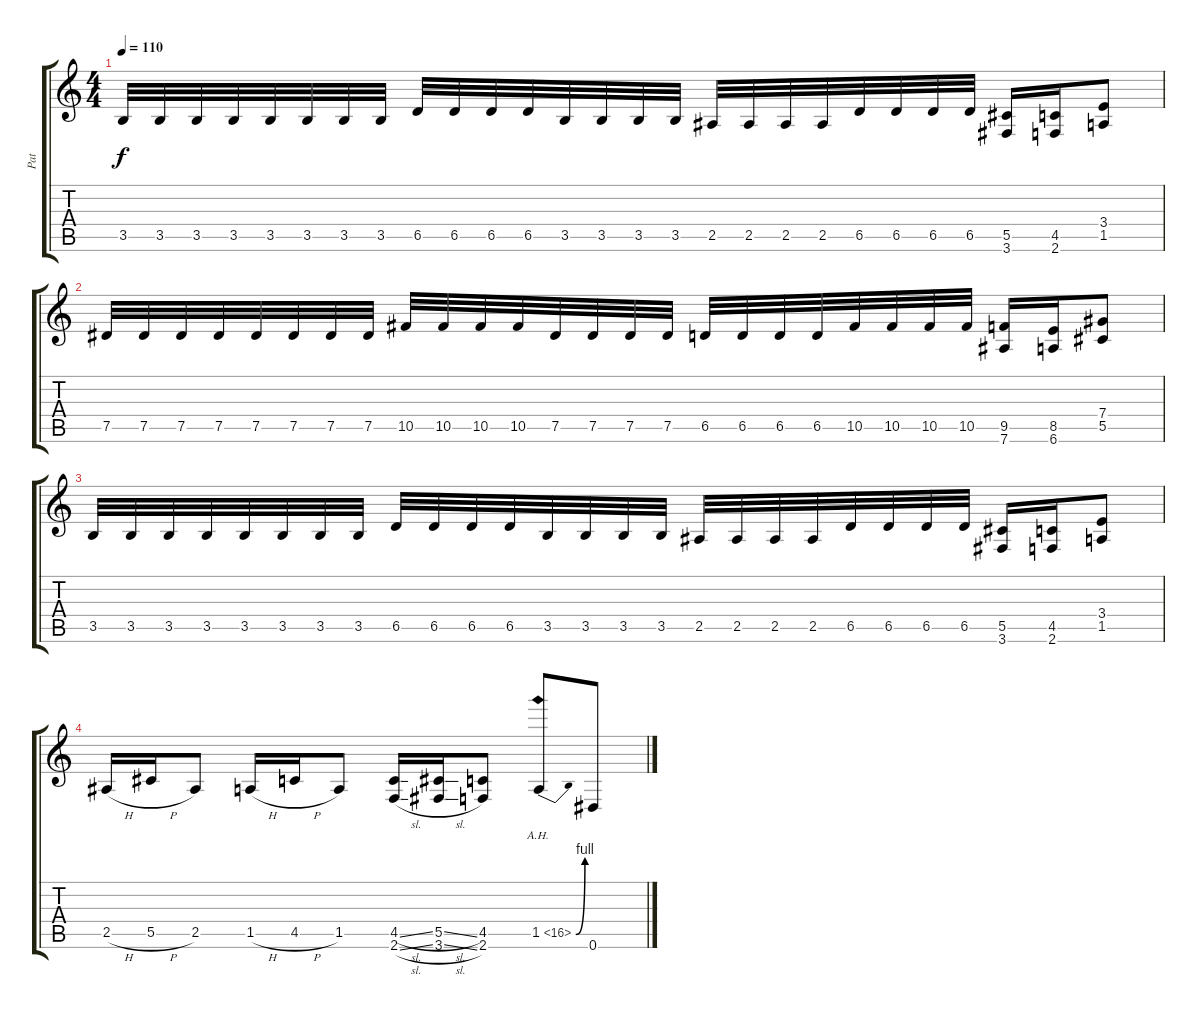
\track ("Pat" "Pat") {solo instrument distortionguitar}
\staff {score tabs}
\tuning (Eb4 Bb3 Gb3 Db3 Ab2 Eb2) {hide}
\ts (4 4)
\tempo 110
\clef g2
\ks c
3.5.32{dy f} 3.5.32 3.5.32 3.5.32 3.5.32 3.5.32 3.5.32 3.5.32 6.5.32 6.5.32 6.5.32 6.5.32 3.5.32 3.5.32 3.5.32 3.5.32 2.5.32 2.5.32 2.5.32 2.5.32 6.5.32 6.5.32 6.5.32 6.5.32 (5.5 3.6).16 (4.5 2.6).16 (3.4 1.5).8 |
7.5.32 7.5.32 7.5.32 7.5.32 7.5.32 7.5.32 7.5.32 7.5.32 10.5.32 10.5.32 10.5.32 10.5.32 7.5.32 7.5.32 7.5.32 7.5.32 6.5.32 6.5.32 6.5.32 6.5.32 10.5.32 10.5.32 10.5.32 10.5.32 (9.5 7.6).16 (8.5 6.6).16 (7.4 5.5).8 |
3.5.32 3.5.32 3.5.32 3.5.32 3.5.32 3.5.32 3.5.32 3.5.32 6.5.32 6.5.32 6.5.32 6.5.32 3.5.32 3.5.32 3.5.32 3.5.32 2.5.32 2.5.32 2.5.32 2.5.32 6.5.32 6.5.32 6.5.32 6.5.32 (5.5 3.6).16 (4.5 2.6).16 (3.4 1.5).8 |
2.5{h}.16 5.5{h}.16 2.5.8 1.5{h}.16 4.5{h}.16 1.5.8 (4.5{sl} 2.6{sl}).16 (5.5{sl} 3.6{sl}).16 (4.5 2.6).8 1.5{be (bend 0 0 60 4) ah 15}.8 0.6.8
